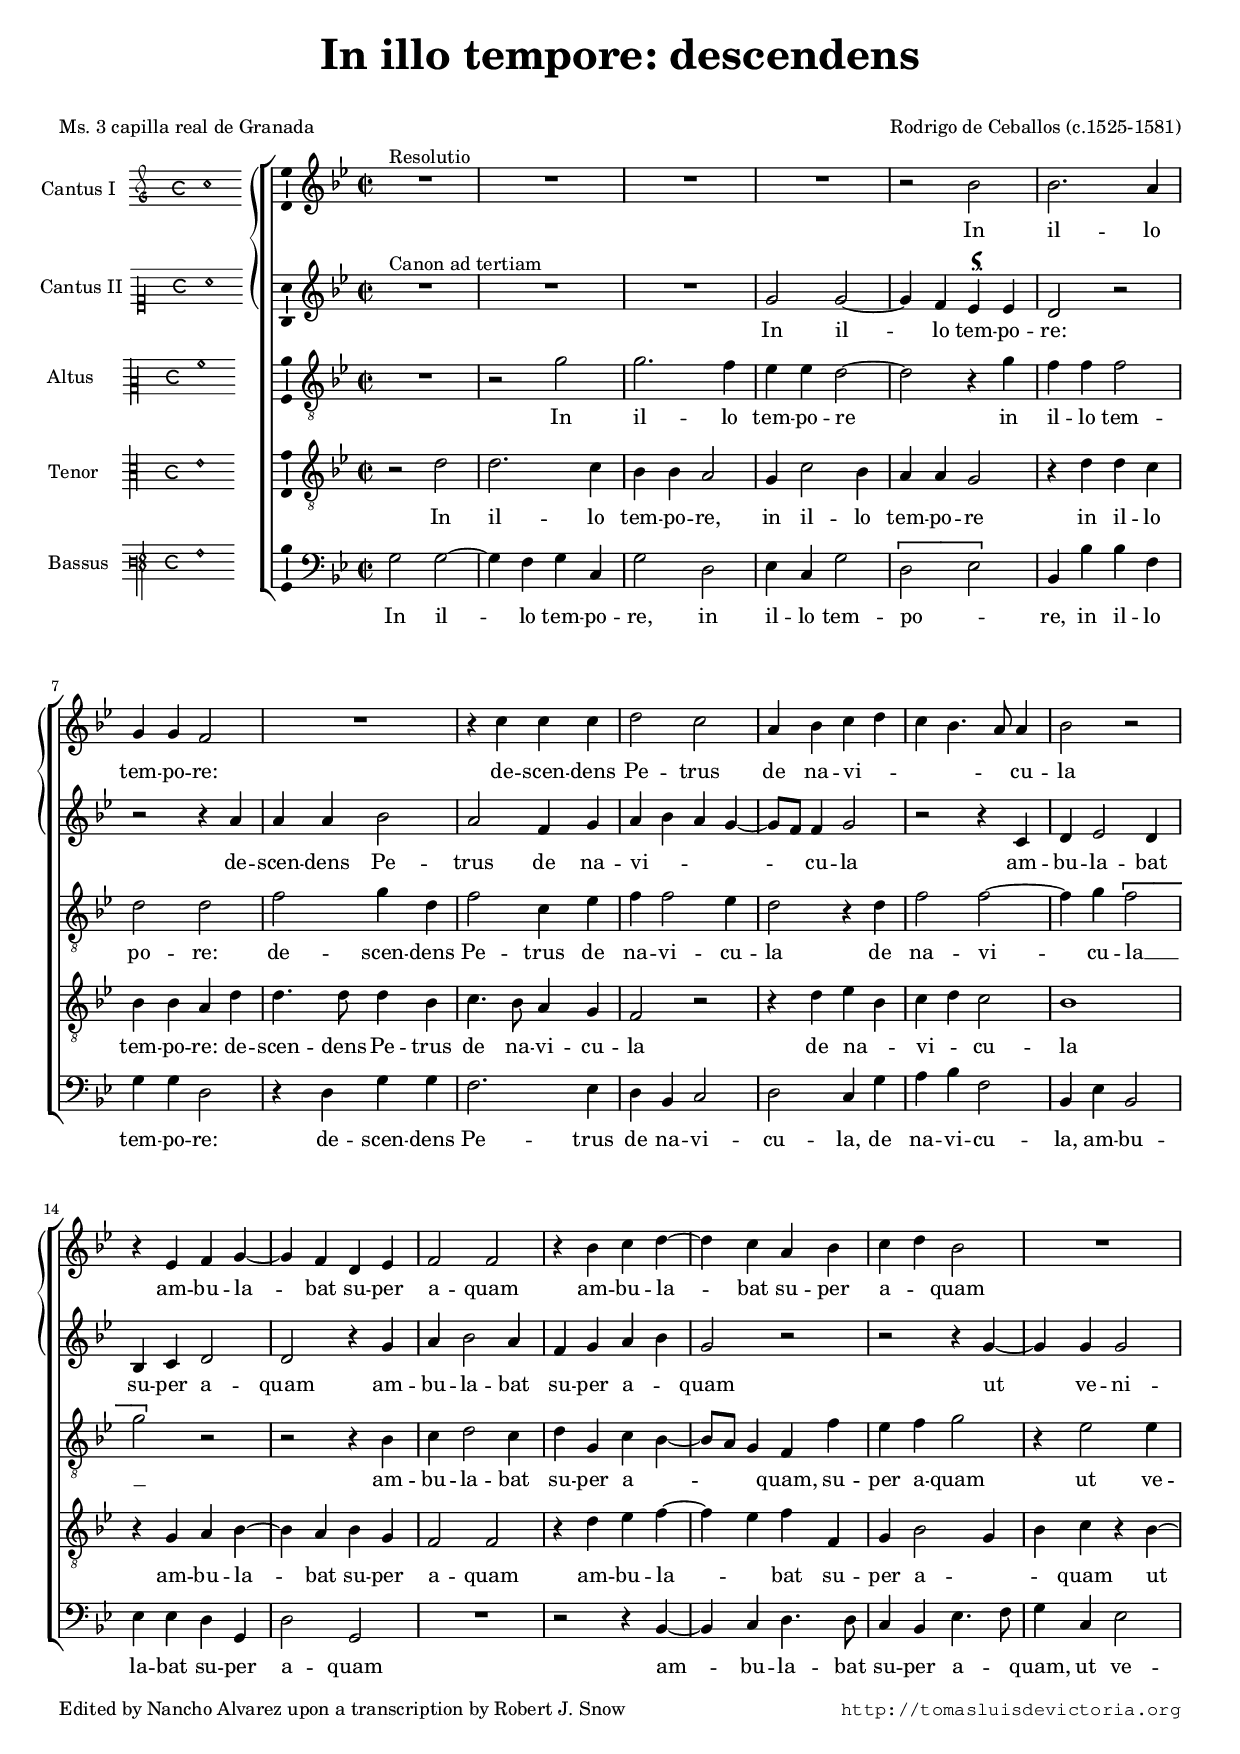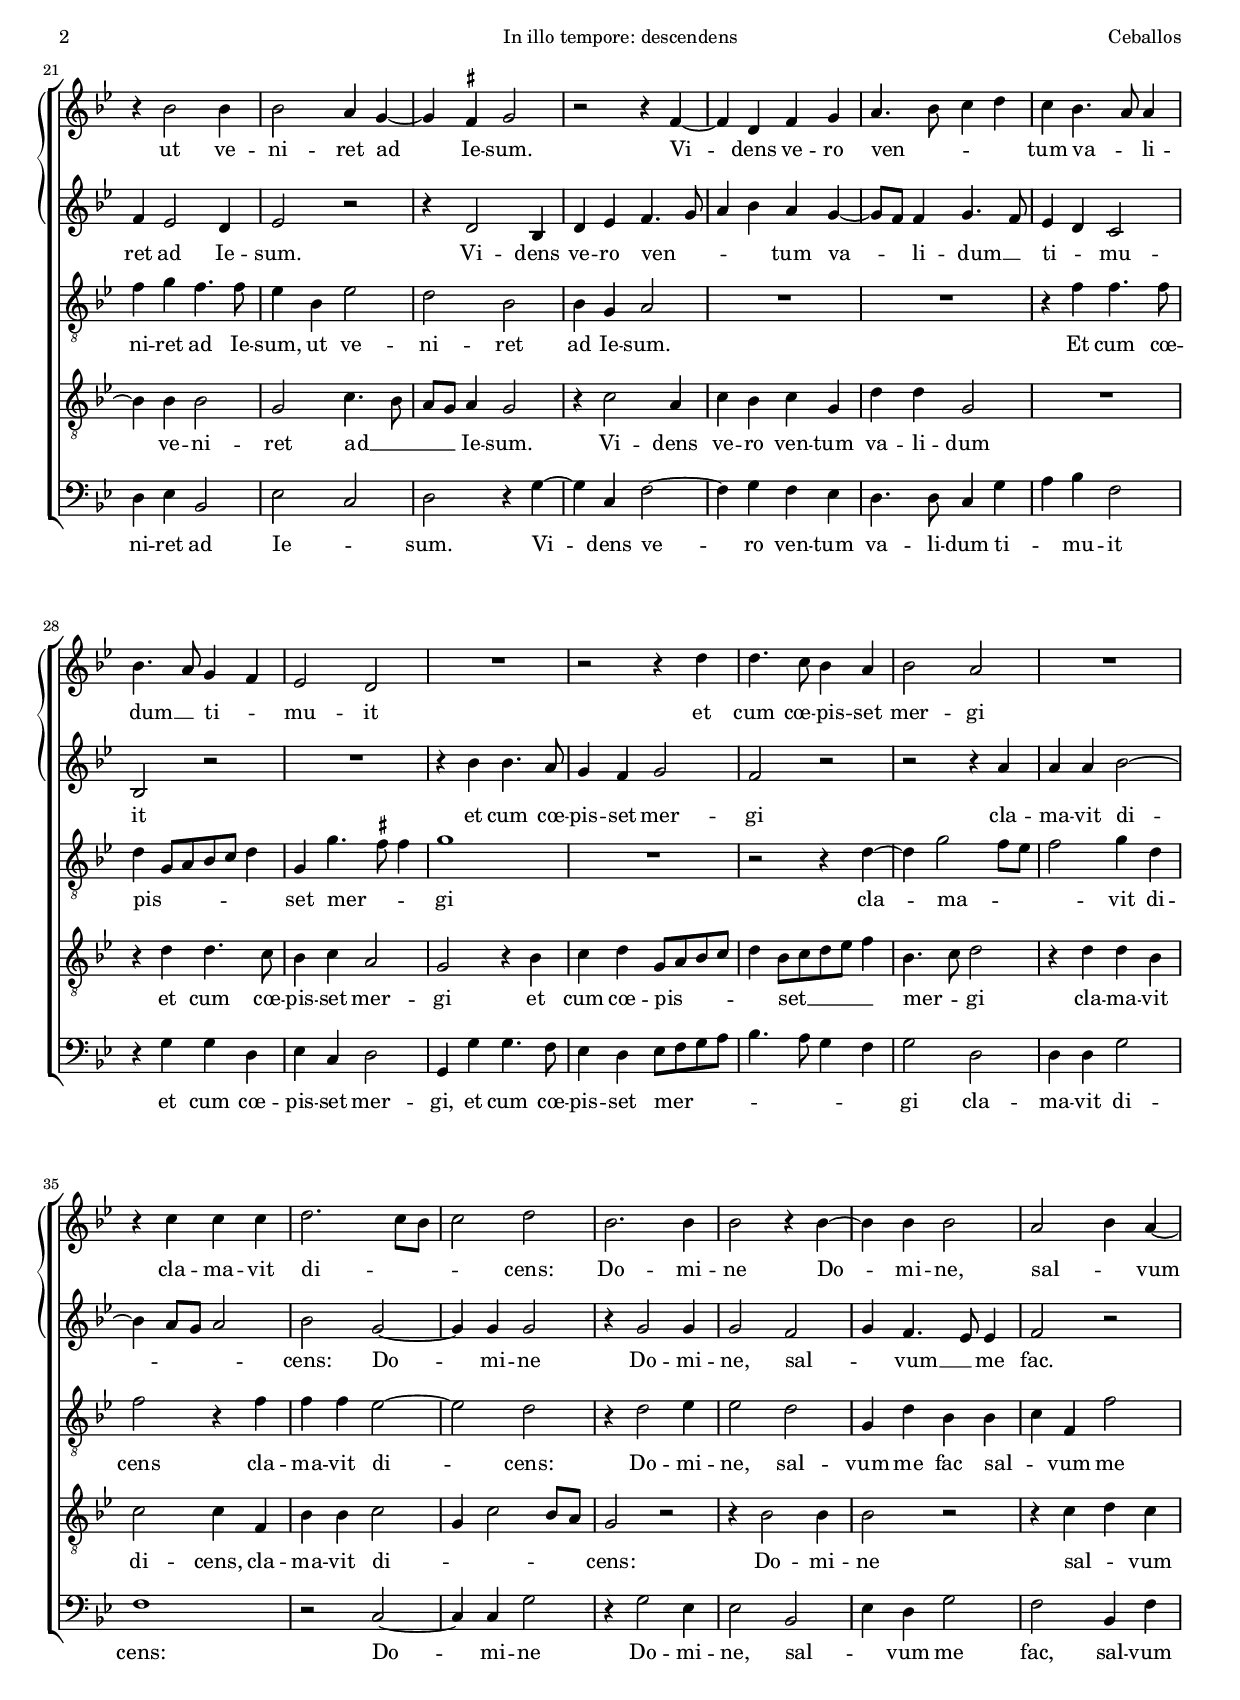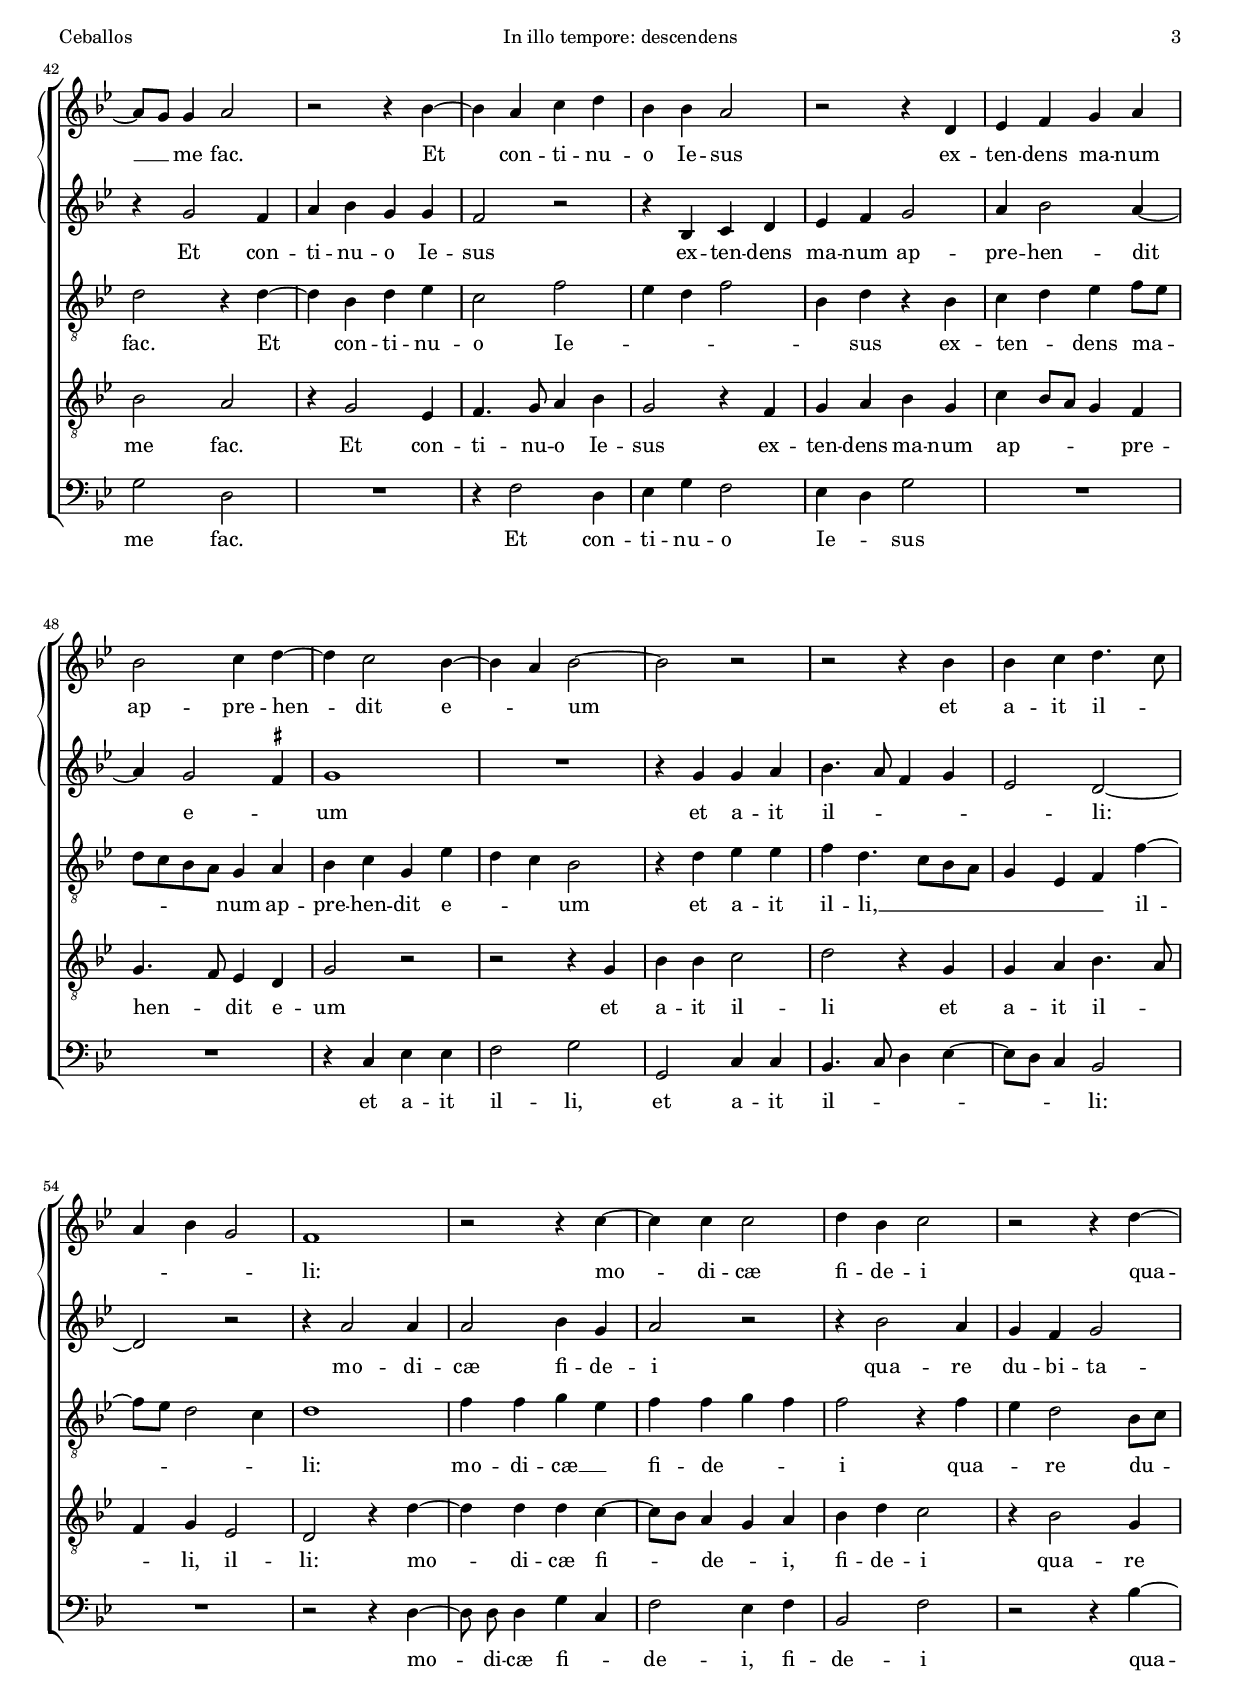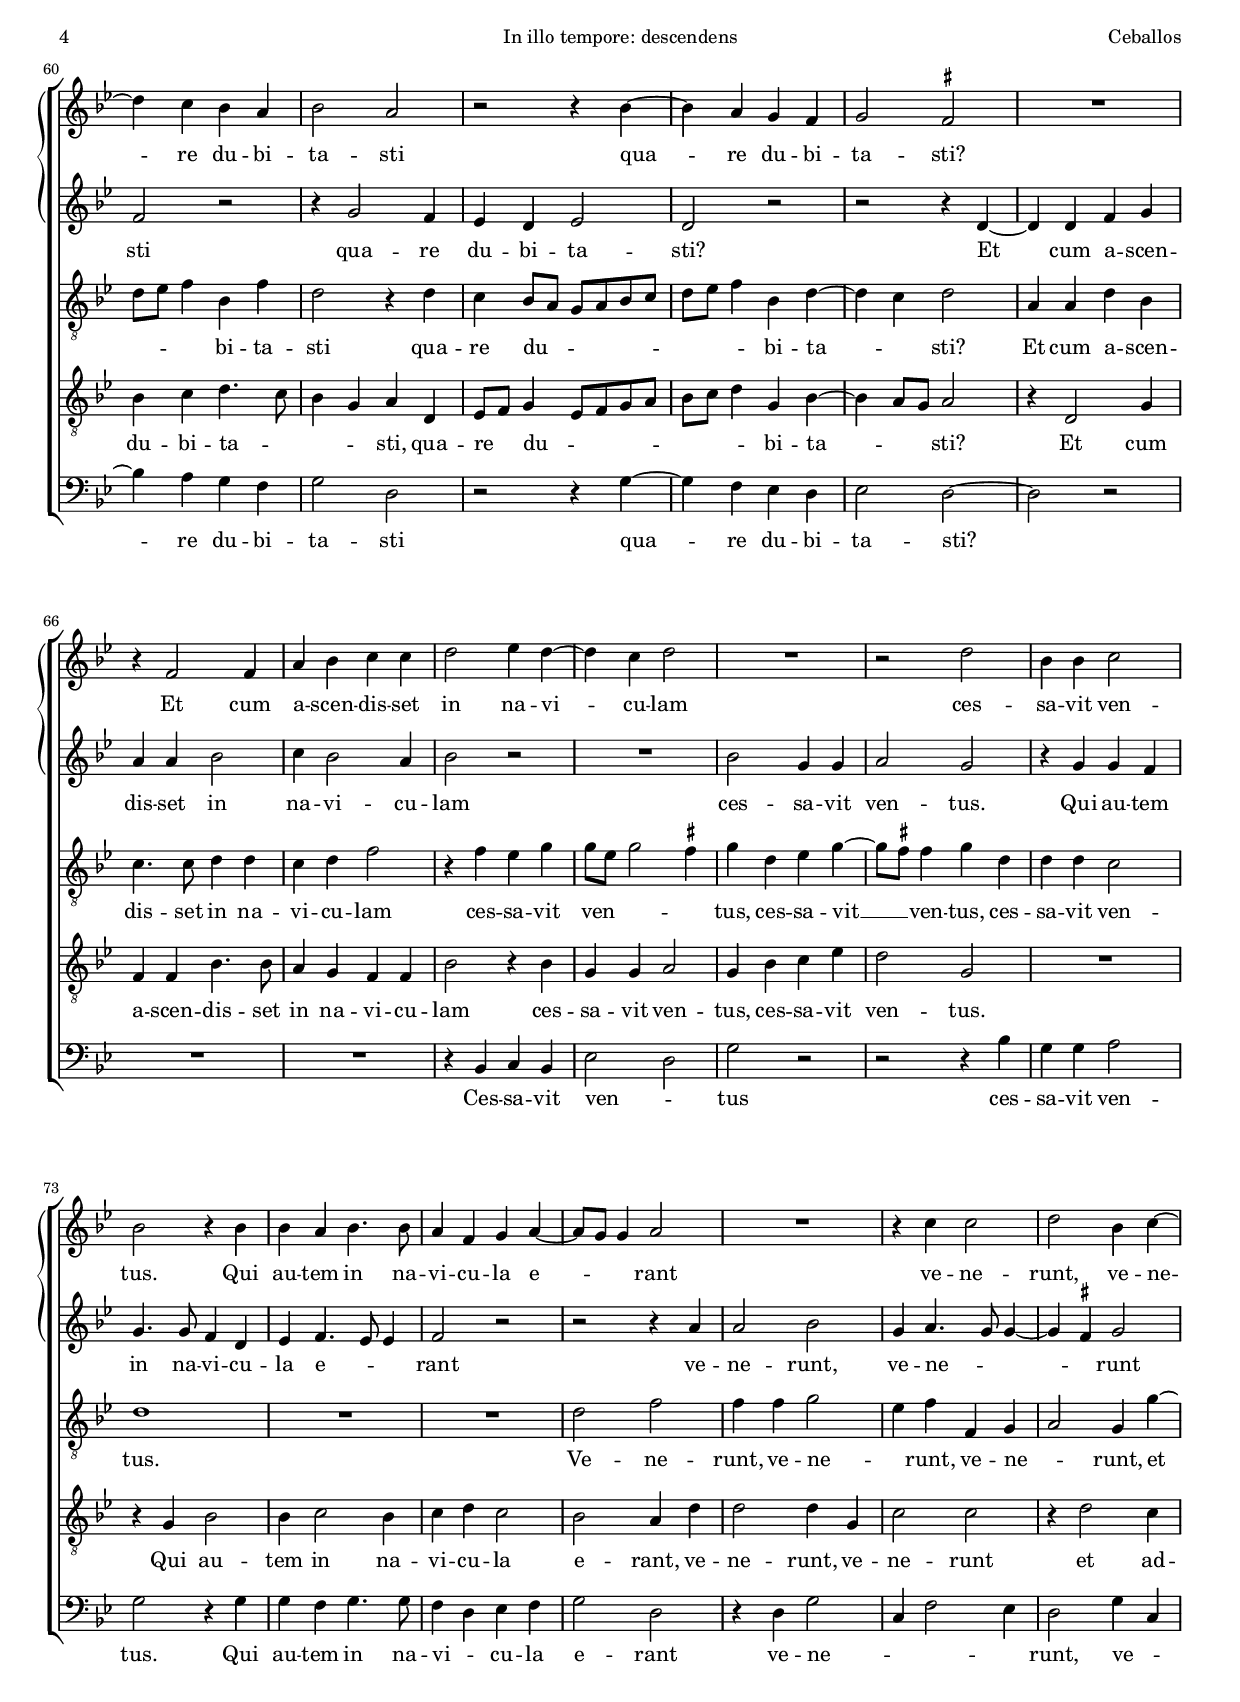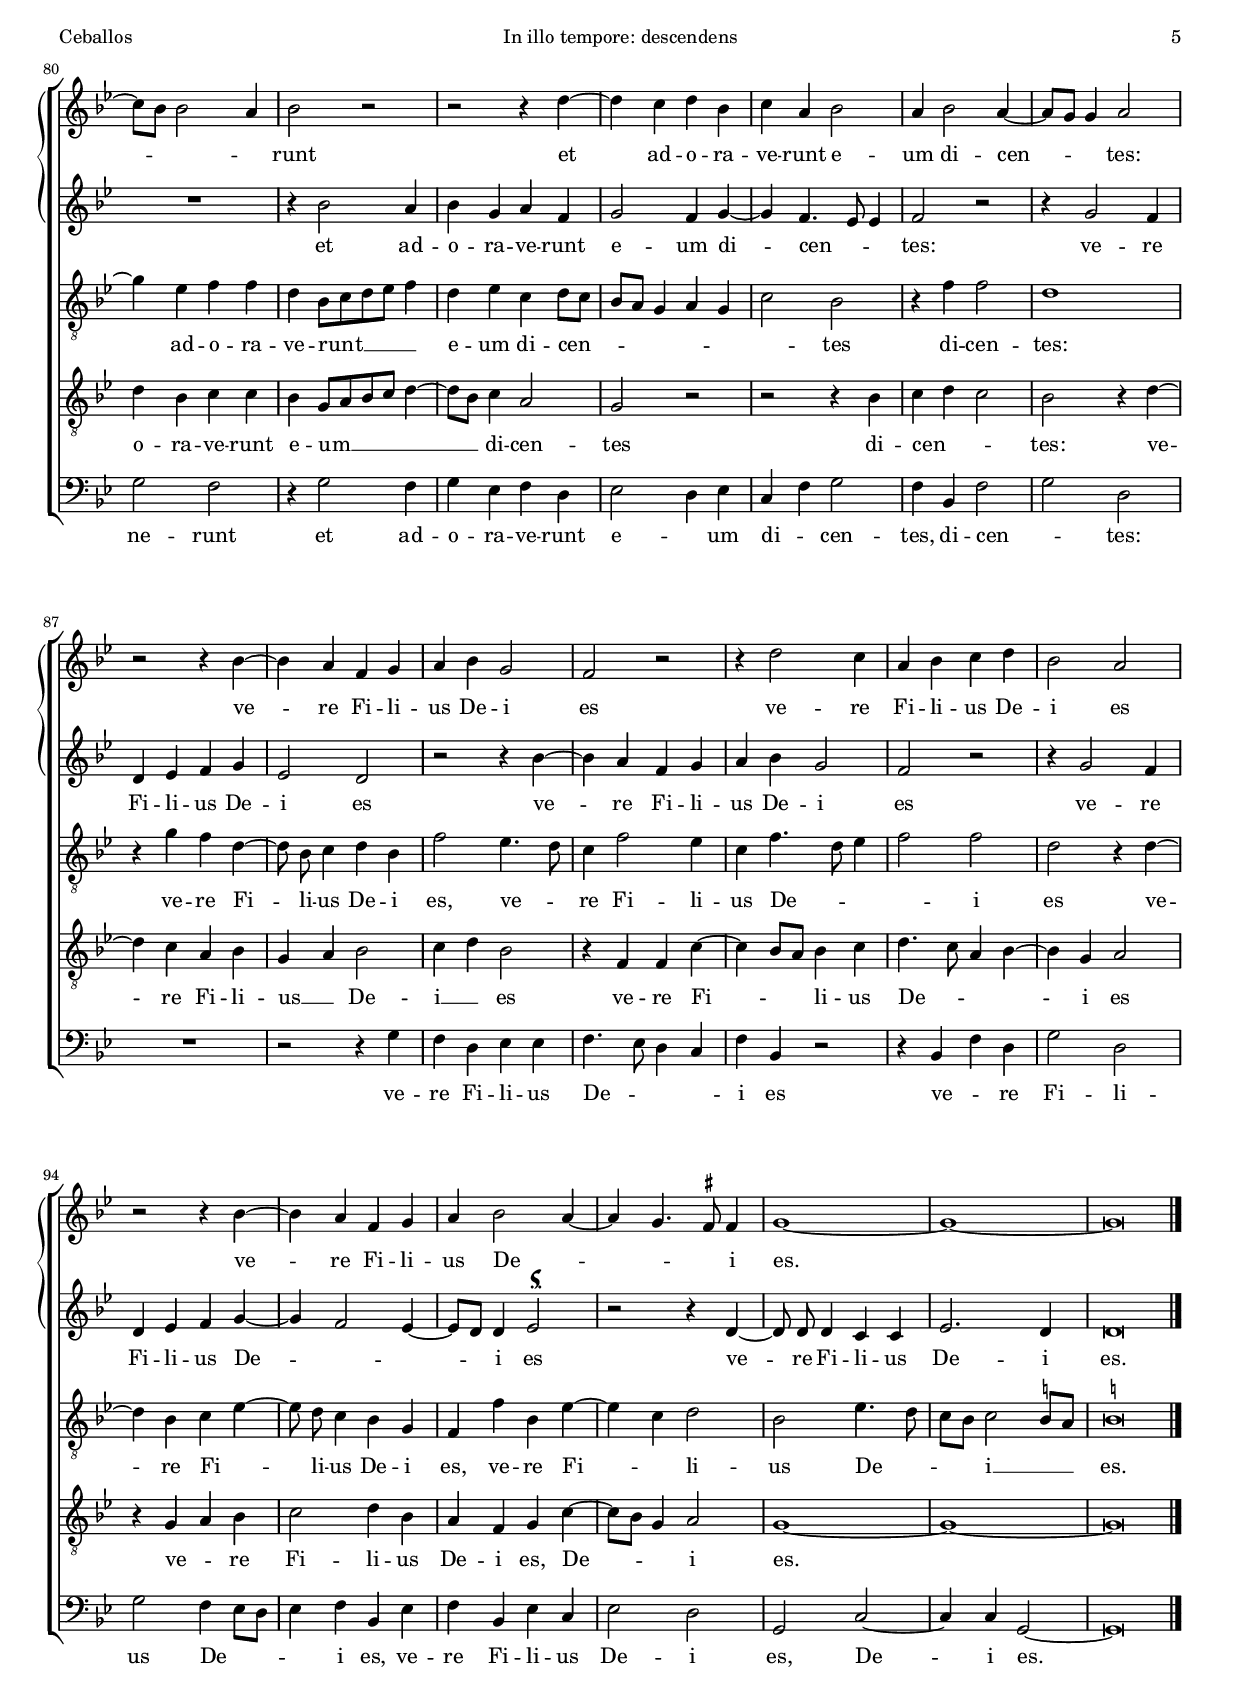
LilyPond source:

\version "2.18.0"

#(set-default-paper-size "a4")
#(set-global-staff-size 16.4)
#(ly:set-option 'point-and-click #f)
%mobile -s14.5 -i3.3

italicas=\override LyricText.font-shape = #'italic
rectas=\override LyricText.font-shape = #'upright
ss=\once \set suggestAccidentals = ##t
incipitwidth = 19
mtempo={\tempo 4 = 100}
mtempob={\tempo 4 = 50}
mt=#(define-music-function (parser location offset) (number?) ; move lyric text
      #{ \once \override LyricText.X-offset = -$offset #})

htitle="In illo tempore: descendens"
hcomposer="Ceballos"

\header {
	title=\markup{\fontsize #3 "In illo tempore: descendens"}
	%subtitle=""
	subsubtitle=\markup{\null \vspace #1 }
	composer="Rodrigo de Ceballos (c.1525-1581)"
        pdfauthor=\composer
	%opus="(-)"
	poet=\markup{"Ms. 3 capilla real de Granada"}
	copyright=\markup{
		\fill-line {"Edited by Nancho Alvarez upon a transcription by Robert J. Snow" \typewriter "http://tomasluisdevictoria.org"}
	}
%	tagline=""
}

global={\key c \major \time 2/2 \skip 1*100
	\bar "|."
}


cantus=\relative c''{
	s4*0^\markup{"Resolutio"}
	R1*4
	r2 c
	c2. b4
	a4 a g2
	R1
	r4 d' d d
	e2 d
	b4 c d e
	d c4. b8 b4
	c2 r
	r4 f, g a ~
	a g e f
	g2 g
	r4 c d e ~
	e d b c
	d e c2
	R1
	r4 c2 c4
	c2 b4 a ~
	a4 \ss gis a2
	r2 r4 g ~
	g4 e g a
	b4. c8 d4 e
	d c4. b8 b4
	c4. b8 a4 g
	f2 e
	R1
	r2 r4 e'
	e4. d8 c4 b
	c2 b
	R1
	r4 d d d
	e2. d8 c
	d2 e
	c2. c4
	c2 r4 c ~
	c c c2
	b c4 b ~
	b8 a a4 b2
	r2 r4 c ~
	c b d e
	c c b2
	r2 r4 e,
	f g a b
	c2 d4 e ~
	e4 d2 c4 ~
	c b c2 ~
	c r
	r2 r4 c
	c d e4. d8
	b4 c a2
	g1
	r2 r4 d' ~
	d d d2
	e4 c d2
	r2 r4 e ~
	e d c b
	c2 b
	r2 r4 c ~
	c b a g
	a2 \ss gis
	R1
	r4 g2 g4 % \ss g!2 cortesia?
	b4 c d d
	e2 f4 e ~
	e d e2
	R1
	r2 e
	c4 c d2
	c2 r4 c
	c b c4. c8
	b4 g a b ~
	b8 a a4 b2
	R1
	r4 d d2
	e2 c4 d ~
	d8 c c2 b4
	c2 r
	r2 r4 e ~
	e d e c
	d b c2
	b4 c2 b4 ~
	b8 a a4 b2
	r2 r4 c ~
	c b g a
	b c a2
	g r
	r4 e'2 d4
	b c d e
	c2 b
	r2 r4 c ~
	c b g a
	b c2 b4 ~
	b4 a4. \ss gis8 gis4
	a1 ~
	a ~
	a\breve*1/2
}

cantusdos=\relative c''{
	s4*0^\markup{"Canon ad tertiam"}
	R1*3
	a2 a ~
	a4 g
	\once \override TextScript.X-offset = #1
	 f^\markup{\smaller \musicglyph #"scripts.usignumcongruentiae" }
	 f4
	e2 r
	r2 r4 b'
	b b c2
	b g4 a
	b c b a ~
	a8 g g4 a2
	r2 r4 d,
	e4 f2 e4
	c d e2
	e r4 a
	b4 c2 b4
	g a b c
	a2 r
	r2 r4 a ~
	a a a2
	g4 f2 e4
	f2 r
	r4 e2 c4
	e f g4. a8
	b4 c b a ~
	a8 g g4 a4. g8
	f4 e d2
	c2 r
	R1
	r4 c' c4. b8
	a4 g a2
	g r
	r2 r4 b
	b b c2 ~
	c4 b8 a b2
	c a ~
	a4 a a2
	r4 a2 a4
	a2 g
	a4 g4. f8 f4 % Snow \ss fis8 fis4
	g2 r
	r4 a2 g4
	b4 c a a
	g2 r
	r4 c, d e
	f g a2
	b4 c2 b4 ~
	b4 a2 \ss gis4
	a1
	R1
	r4 a a b
	c4. b8 g4 a
	f2 e ~
	e r
	r4 b'2 b4
	b2 c4 a
	b2 r
	r4 c2 b4
	a g a2
	g r
	r4 a2 g4
	f e f2
	e r
	r2 r4 e ~
	e e g a
	b b c2
	d4 c2 b4
	c2 r
	R1
	c2 a4 a
	b2 a
	r4 a a g
	a4. a8 g4 e
	f g4. f8 f4 % Snow \ss fis8 fis4
	g2 r
	r2 r4 b
	b2 c
	a4 b4. a8 a4 ~
	a4 \ss gis a2
	R1
	r4 c2 b4
	c4 a b g
	a2 g4 a ~
	a g4. f8 f4 % Snow \ss fis8 fis4
	g2 r
	r4 a2 g4
	e f g a
	f2 e
	r2 r4 c' ~
	c4 b g a
	b4 c a2
	g2 r
	r4 a2 g4
	e f g a ~
	a g2 f4 ~
	f8 e e4
	\once \override TextScript.X-offset = #1
	 f2^\markup{\smaller \musicglyph #"scripts.usignumcongruentiae" }
	r2 r4 e4 ~
	e8 \noBeam e e4 d d 
	f2. e4
	e\breve*1/2
}

altus=\relative c''{
	R1
	r2 a
	a2. g4
	f4 f e2 ~
	e r4 a
	g g g2
	e2 e
	g a4 e
	g2 d4 f
	g4 g2 f4
	e2 r4 e
	g2 g ~
	g4 a \[g2
	a\] r2
	r2 r4 c,
	d e2 d4
	e a, d c ~
	c8 b a4 g g'
	f4 g a2
	r4 f2 f4
	g a g4. g8
	f4 c f2
	e c
	c4 a b2
	R1*2
	r4 g'4 g4. g8
	e4 a,8[ b c d] e4
	a, a'4. \ss gis8 gis4
	a1
	R1
	r2 r4 e ~
	e a2 g8 f
	g2 a4 e
	g2 r4 g
	g g f2 ~
	f2 e
	r4 e2 f4
	f2 e
	a,4 e' c c
	d g, g'2
	e r4 e ~
	e4 c e f
	d2 g
	f4 e g2
	c,4 e r c
	d e f g8 f
	e d c b a4 b
	c4 d a f'
	e d c2
	r4 e f f
	g e4. d8 c b
	a4 f g g' ~
	g8 f e2 d4
	e1
	g4 g a f
	g g a g
	g2 r4 g
	f e2 c8 d
	e f g4 c, g'
	e2 r4 e
	d c8 b a b c d
	e f g4 c, e ~
	e d e2
	b4 b e c
	d4. d8 e4 e
	d4 e g2
	r4 g f a
	a8 f a2 \ss gis4
	a4 e f a ~
	a8 \ss gis gis4 a e
	e e d2
	e1
	R1*2
	e2 g
	g4 g a2
	f4 g g, a
	b2 a4 a' ~
	a f g g
	e4 c8[ d e f] g4
	e4 f d e8 d
	c b a4 b a
	d2 c
	r4 g' g2
	e1
	r4 a g e ~
	e8 \noBeam c d4 e c
	g'2 f4. e8
	d4 g2 f4
	d4 g4. e8 f4
	g2 g
	e r4 e ~
	e c d f ~
	f8 \noBeam e d4 c a
	g g' c, f ~
	f4 d e2
	c f4. e8 
	d c d2 \ss cis8 b
	\ss cis\breve*1/2
}

tenor=\relative c'{
	r2 e
	e2. d4
	c c b2
	a4 d2 c4
	b b a2
	r4 e' e d
	c c b e
	e4. e8 e4 c
	d4. c8 b4 a
	g2 r
	r4 e' f c
	d e d2
	c1
	r4 a b c ~
	c b c a
	g2 g
	r4 e' f g ~
	g f g g,
	a4 c2 a4
	c d r4 c ~
	c c c2
	a2 d4. c8 b a b4 a2
	r4 d2 b4
	d4 c d a
	e' e a,2
	R1
	r4 e' e4. d8
	c4 d b2
	a r4 c
	d4 e a,8 b c d
	e4 c8[ d e f] g4
	c,4. d8 e2
	r4 e e c
	d2 d4 g,
	c c d2
	a4 d2 c8 b
	a2 r
	r4 c2 c4
	c2 r
	r4 d e d
	c2 b
	r4 a2 f4
	g4. a8 b4 c
	a2 r4 g
	a b c a
	d c8 b a4 g
	a4. g8 f4 e
	a2 r
	r2 r4 a
	c c d2
	e2 r4 a,
	a b c4. b8
	g4 a f2
	e2 r4 e' ~
	e e e d ~
	d8 c b4 a b
	c e d2
	r4 c2 a4
	c d e4. d8
	c4 a b e,
	f8 g a4 f8 g a b
	c d e4 a, c ~
	c b8 a b2
	r4 e,2 a4
	g g c4. c8
	b4 a g g
	c2 r4 c
	a a b2
	a4 c d f
	e2 a,
	R1
	r4 a c2
	c4 d2 c4
	d e d2
	c2 b4 e
	e2 e4 a,
	d2 d
	r4 e2 d4
	e c d d
	c a8[ b c d] e4 ~
	e8 c d4 b2
	a r
	r2 r4 c
	d e d2
	c r4 e ~
	e d b c
	a b c2
	d4 e c2
	r4 g g d' ~
	d4 c8 b c4 d
	e4. d8 b4 c ~
	c a b2
	r4 a b c
	d2 e4 c
	b g a d ~
	d8 c a4 b2
	a1 ~
	a ~
	a\breve*1/2
}

bassus=\relative c'{
	a2 a ~
	a4 g a d,
	a'2 e
	f4 d a'2
	\[e2 f\]
	c4 c' c g
	a4 a e2
	r4 e a a
	g2. f4
	e4 c d2
	e d4 a'
	b c g2
	c,4 f c2
	f4 f e a,
	e'2 a,
	R1
	r2 r4 c ~
	c d e4. e8
	d4 c f4. g8
	a4 d, f2
	e4 f c2
	f2 d
	e r4 a ~
	a d, g2 ~
	g4 a g f
	e4. e8 d4 a'
	b c g2
	r4 a a e
	f d e2
	a,4 a' a4. g8
	f4 e f8 g a b
	c4. b8 a4 g
	a2 e
	e4 e a2
	g1
	r2 d ~
	d4 d a'2
	r4 a2 f4
	f2 c
	f4 e a2
	g c,4 g'
	a2 e
	R1
	r4 g2 e4
	f a g2
	f4 e a2
	R1*2
	r4 d, f f
	g2 a
	a, d4 d
	c4. d8 e4 f ~
	f8 e d4 c2
	R1
	r2 r4 e ~
	e8 \noBeam e e4 a d,
	g2 f4 g
	c,2 g'
	r2 r4 c ~
	c b a g
	a2 e
	r2 r4 a ~
	a g f e
	f2 e ~
	e r
	R1*2
	r4 c d c
	f2 e
	a2 r
	r r4 c
	a a b2
	a2 r4 a
	a g a4. a8
	g4 e f g
	a2 e
	r4 e a2
	d,4 g2 f4
	e2 a4 d,
	a'2 g
	r4 a2 g4
	a4 f g e
	f2 e4 f
	d g a2
	g4 c, g'2
	a e
	R1
	r2 r4 a
	g e f f
	g4. f8 e4 d
	g4 c, r2
	r4 c g' e
	a2 e
	a2 g4 f8 e
	f4 g c, f
	g c, f d
	f2 e
	a, d ~
	d4 d a2 ~
	a\breve*1/2
}

textocantus=\lyricmode{
In il -- lo tem -- po -- re:
de -- scen -- dens Pe -- trus de na -- vi -- _ _ _ _ cu -- la
am -- bu -- la -- bat su -- per a -- quam
am -- bu -- la -- bat su -- per a -- _ quam
ut ve -- ni -- ret ad Ie -- sum.
Vi -- dens ve -- ro ven -- _ _ _ tum
va -- _ li -- \mt #.5 dum __ _ ti -- _ mu -- it
et cum \mt #1.8 cœ -- \mt #.5 pis -- set mer -- gi
cla -- ma -- vit di -- _ _ _ cens:
Do -- mi -- ne
Do -- mi -- ne,
sal -- _ \mt #1 vum __ _ me fac.
Et con -- ti -- nu -- o Ie -- sus 
ex -- ten -- dens ma -- num ap -- pre -- hen -- dit e -- _ um
et a -- it il -- _ _ _ _ li:
mo -- di -- cæ fi -- de -- i
qua -- re du -- bi -- ta -- sti
qua -- re du -- bi -- ta -- sti?
Et cum a -- scen -- dis -- set in na -- vi -- cu -- lam
ces -- sa -- vit ven -- tus.
Qui au -- tem in na -- vi -- cu -- la e -- _ _ rant
ve -- ne -- runt,
ve -- ne -- _ _ _ runt
et ad -- o -- ra -- ve -- runt e -- um di -- cen -- _ _ tes:
ve -- re Fi -- li -- us De -- i es
ve -- re Fi -- li -- us De -- i es
ve -- re Fi -- li -- us De -- _ _ _ i es.
}

textocantusdos=\lyricmode{
In il -- lo tem -- po -- re:
de -- scen -- dens Pe -- trus de na -- vi -- _ _ _ _ cu -- la
am -- bu -- la -- bat su -- per a -- quam
am -- bu -- la -- bat su -- per a -- _ quam
ut ve -- ni -- ret ad Ie -- sum.
Vi -- dens ve -- ro ven -- _ _ _ tum
va -- _ li -- \mt #.5 dum __ _ ti -- _ mu -- it
et cum cœ -- pis -- set mer -- gi
cla -- ma -- vit di -- _ _ _ cens:
Do -- mi -- ne
Do -- mi -- ne,
sal -- _ \mt #1 vum __ _ me fac.
Et con -- ti -- nu -- o Ie -- sus 
ex -- ten -- dens ma -- num ap -- pre -- hen -- dit e -- _ um
et a -- it il -- _ _ _ _ li:
mo -- di -- cæ fi -- de -- i
qua -- re du -- bi -- ta -- sti
qua -- re du -- bi -- ta -- sti?
Et cum a -- scen -- dis -- set in na -- vi -- cu -- lam
ces -- sa -- vit ven -- tus.
Qui au -- tem in na -- vi -- cu -- la e -- _ _ rant
ve -- ne -- runt,
ve -- ne -- _ _ _ runt
et ad -- o -- ra -- ve -- runt e -- um di -- cen -- _ _ tes:
ve -- re Fi -- li -- us De -- i es
ve -- re Fi -- li -- us De -- i es
ve -- re Fi -- li -- us De -- _ _ _ i es
ve -- re Fi -- li -- us De -- i es.
}

textoaltus=\lyricmode{
In il -- lo tem -- po -- re
in il -- lo tem -- po -- re:
de -- scen -- dens Pe -- trus de na -- vi -- cu -- la
de na -- vi -- cu -- la __ _
am -- bu -- la -- bat su -- per a -- _ _ _ quam,
su -- per a -- quam
ut ve -- ni -- ret ad Ie -- sum,
ut ve -- ni -- ret ad Ie -- sum.
Et cum cœ -- pis -- _ _ _ _ _ set mer -- _ _ gi
\mt #.6 cla -- ma -- _ _ _ vit di -- cens
cla -- ma -- vit di -- cens:
Do -- mi -- ne, sal -- vum me fac
sal -- _ vum me fac.
Et con -- ti -- nu -- o Ie -- _ _ _ _ sus
ex -- ten -- _ dens ma -- _ _ _ _ _ num
ap -- pre -- hen -- dit e -- _ _ um
et a -- it il -- li, __ _ _ _ _ _ _ il -- _ _ _ li:
mo -- di -- \mt #.5 cæ __ _ fi -- de -- _ _ i
\mt #1 qua -- _ re du -- _ _ _ _ bi -- ta -- sti
qua -- re du -- _ _ _ _ _ _ _ _ bi -- ta -- _ sti?
Et cum a -- scen -- dis -- set in na -- vi -- cu -- lam
ces -- sa -- vit \mt #.5 ven -- _ _ _ tus,
ces -- sa -- vit __ _ ven -- tus,
ces -- sa -- vit ven -- tus.
Ve -- ne -- runt,
ve -- ne -- _ runt,
ve -- ne -- _ runt,
et ad -- o -- ra -- ve -- runt __ _ _ _ _ e -- um
di -- cen -- _ _ _ _ _ _ _ tes
di -- cen -- tes:
ve -- re Fi -- li -- us De -- i es,
ve -- _ re Fi -- li -- us De -- _ _ _ i es
ve -- re Fi -- _ li -- us De -- i es,
ve -- re Fi -- _ li -- us De -- _ _ _ i __ _ _ es.
}

textotenor=\lyricmode{
In il -- lo tem -- po -- re,
in il -- lo tem -- po -- re
in il -- lo tem -- po -- re:
de -- scen -- dens Pe -- trus de na -- vi -- cu -- la
de na -- _ vi -- _ cu -- la
am -- bu -- la -- bat su -- per a -- quam
am -- bu -- la -- _ bat su -- per a -- _ _ quam
ut ve -- ni -- ret ad __ _ _ _ Ie -- sum.
Vi -- dens ve -- ro ven -- tum va -- li -- dum
et cum cœ -- pis -- set mer -- gi
et cum cœ -- pis -- _ _ _ _ set __ _ _ _ _ mer -- _ gi
cla -- ma -- vit di -- cens,
cla -- ma -- vit di -- _ _ _ _ cens:
Do -- mi -- ne
sal -- _ vum me fac.
Et con -- ti -- nu -- o Ie -- sus
ex -- ten -- dens ma -- num ap -- _ _ _ pre -- hen -- _ dit e -- um
et a -- it il -- li
et a -- it il -- _ _ li,
il -- li:
mo -- di -- cæ fi -- _ de -- _ i,
fi -- de -- i
qua -- re du -- bi -- ta -- _ _ _ sti,
qua -- re _ du -- _ _ _ _ _ _ _ bi -- ta -- _ _ sti?
Et cum a -- scen -- dis -- set
in na -- vi -- cu -- lam
ces -- sa -- vit ven -- tus,
ces -- sa -- vit ven -- tus.
Qui au -- tem in na -- vi -- cu -- la e -- rant,
ve -- ne -- runt, ve -- ne -- runt
et ad -- o -- ra -- ve -- runt
e -- um __ _ _ _ _ _ di -- cen -- tes
di -- cen -- _ _ tes:
ve -- re Fi -- li -- us __ _ De -- i __ _ es
ve -- re Fi -- _ _ li -- us De -- _ _ _ i es
ve -- _ re Fi -- li -- us De -- i es,
De -- _ _ i es.
}

textobassus=\lyricmode{
In il -- lo tem -- po -- re,
in il -- lo tem -- po -- _ re,
in il -- lo tem -- po -- re:
de -- scen -- dens Pe -- trus de na -- vi -- cu -- la,
de na -- vi -- cu -- la,
am -- bu -- la -- bat su -- per a -- quam
am -- bu -- la -- bat su -- per a -- _ quam,
ut ve -- ni -- ret ad Ie -- _ sum.
Vi -- dens ve -- ro ven -- tum va -- li -- dum
ti -- _ mu -- it
et cum cœ -- pis -- set mer -- gi,
et cum cœ -- pis -- set mer -- _ _ _ _ _ _ _ gi
cla -- ma -- vit di -- cens:
Do -- mi -- ne
Do -- mi -- ne,
sal -- _ vum me fac,
sal -- vum me fac.
Et con -- ti -- nu -- o Ie -- _ sus
et a -- it il -- li,
et a -- it il -- _ _ _ _ _ li:
mo -- di -- cæ fi -- _ de -- i,
fi -- de -- i
qua -- re du -- bi -- ta -- sti
qua -- re du -- bi -- ta -- sti?
Ces -- sa -- vit ven -- _ tus
ces -- sa -- vit ven -- tus.
Qui au -- tem in na -- vi -- _ cu -- la e -- rant
ve -- ne -- _ _ _ runt,
ve -- _ ne -- runt
et ad -- o -- ra -- ve -- runt
e -- _ um di -- _ cen -- tes,
di -- cen -- _ tes:
ve -- re Fi -- li -- us De -- _ _ _ i es
ve -- _ re Fi -- li -- us De -- _ _ _ i es,
ve -- re Fi -- li -- us De -- i es,
De -- i es.
}


incipitcantus=\markup{
	\score{
		{ 
		\set Staff.instrumentName="Cantus I  "
		\override NoteHead.style = #'neomensural
		\override Staff.TimeSignature.style = #'neomensural
		\cadenzaOn 
		\clef "petrucci-g"
		\key c \major
		\time 4/4
                c''1
		} 

	\layout { line-width=\incipitwidth indent = 0 }
	}
}

incipitcantusdos=\markup{
	\score{
		{ 
		\set Staff.instrumentName="Cantus II "
		\override NoteHead.style = #'neomensural 
		\override Staff.TimeSignature.style = #'neomensural
		\cadenzaOn 
		\clef "petrucci-c1"
		\key c \major
		\time 4/4
               a'1
		} 
	\layout { line-width=\incipitwidth indent = 0 }
	}
}

incipitaltus=\markup{
	\score{
		{ 
		\set Staff.instrumentName="Altus     "
		\override NoteHead.style = #'neomensural 
		\override Staff.TimeSignature.style = #'neomensural
		\cadenzaOn 
		\clef "petrucci-c2"
		\key c \major
		\time 4/4
               a'1
		} 
	\layout { line-width=\incipitwidth indent = 0 }
	}
}


incipittenor=\markup{
	\score{
		{ 
		\set Staff.instrumentName="Tenor    "
		\override NoteHead.style = #'neomensural 
		\override Staff.TimeSignature.style = #'neomensural
		\cadenzaOn 
		\clef "petrucci-c3"
		\key c \major
		\time 4/4
                e'1
		} 
	\layout { line-width=\incipitwidth indent=0 }
	}
}

incipitbassus=\markup{
	\score{
		{ 
		\set Staff.instrumentName="Bassus  "
		\override NoteHead.style = #'neomensural
		\override Staff.TimeSignature.style = #'neomensural
		\cadenzaOn 
		\clef "petrucci-f3"
		\key c \major
		\time 4/4
                a1
		} 
	\layout { line-width=\incipitwidth indent = 0 }
	}
}

%\layout {
%       \context {\Voice
%               \remove Ligature_bracket_engraver
%               \consists Mensural_ligature_engraver
%       }
%       line-width=\incipitwidth
%       indent = 0
%}

\score {\transpose c' bes{
\new ChoirStaff<<

\new StaffGroup 
	\with {systemStartDelimiter = #'SystemStartBrace }
	<<
	\new Staff <<\global
	\new Voice="v1" {
		\set Staff.instrumentName=\incipitcantus
		\clef "treble"
		\cantus }
	\new Lyrics \lyricsto "v1" {\textocantus }
	>>
	
	
	\new Staff <<\global
	\new Voice="v5" {
		\set Staff.instrumentName=\incipitcantusdos
		\clef "treble"
		\cantusdos }
	\new Lyrics \lyricsto "v5" {\textocantusdos }
	>>
	
	>>
	\override Score.BarLine.allow-span-bar=##f
	\new Staff <<\global
	\new Voice="v2" {
		\set Staff.instrumentName=\incipitaltus
		\clef "G_8"
		\altus }
	\new Lyrics \lyricsto "v2" {\textoaltus }
	>>
	
	\new Staff <<\global
	\new Voice="v3" {
		\set Staff.instrumentName=\incipittenor
		\clef "G_8"
		\tenor }
	\new Lyrics \lyricsto "v3" {\textotenor }
	>>

	\new Staff <<\global
	\new Voice="v4" {
		\set Staff.instrumentName=\incipitbassus
		\clef "bass"
		\bassus }
	\new Lyrics \lyricsto "v4" {\textobassus }
	>>
	
>>

	} % transpose

\layout{ 
	\context {\Lyrics 
		\override VerticalAxisGroup.staff-affinity = #UP
		\override VerticalAxisGroup.nonstaff-relatedstaff-spacing =
			#'((basic-distance . 0) (minimum-distance . 0) (padding . 1))
		\override LyricText.font-size = #1.2
		\override LyricHyphen.minimum-distance = #0.5
	}
	\context {\Score 
		tempoHideNote = ##t
		\override BarNumber.padding = #2 
	}
	\context {\Voice 
		%melismaBusyProperties = #'()
		%autoBeaming = ##f
	}
	\context {\Staff 
                %\RemoveEmptyStaves
                %\override VerticalAxisGroup.remove-first = ##t
		\override VerticalAxisGroup.staff-staff-spacing =
			#'((basic-distance . 11) (minimum-distance . 0) (padding . 1))
		\consists Ambitus_engraver 
		\override LigatureBracket.padding = #1
	}
}

%\midi { \mtempo }

}


\paper{
	evenHeaderMarkup=\markup  \fill-line { \fromproperty #'page:page-number-string \htitle \hcomposer }
	oddHeaderMarkup= \markup  \fill-line { \on-the-fly #not-first-page \hcomposer \on-the-fly #not-first-page \htitle \on-the-fly #not-first-page \fromproperty #'page:page-number-string }
	%system-count=20
	%page-count = 8
	ragged-last-bottom = ##f
	indent=3.6\cm
	system-system-spacing =
	#'((basic-distance . 19) (minimum-distance . 0) (padding . 5))
	top-system-spacing = % header
	#'((basic-distance . 9) (minimum-distance . 0) (padding . 0))
	last-bottom-spacing = % footer
	#'((basic-distance . 12) (minimum-distance . 0) (padding . 0))
	markup-system-spacing.padding = #1.5
}
